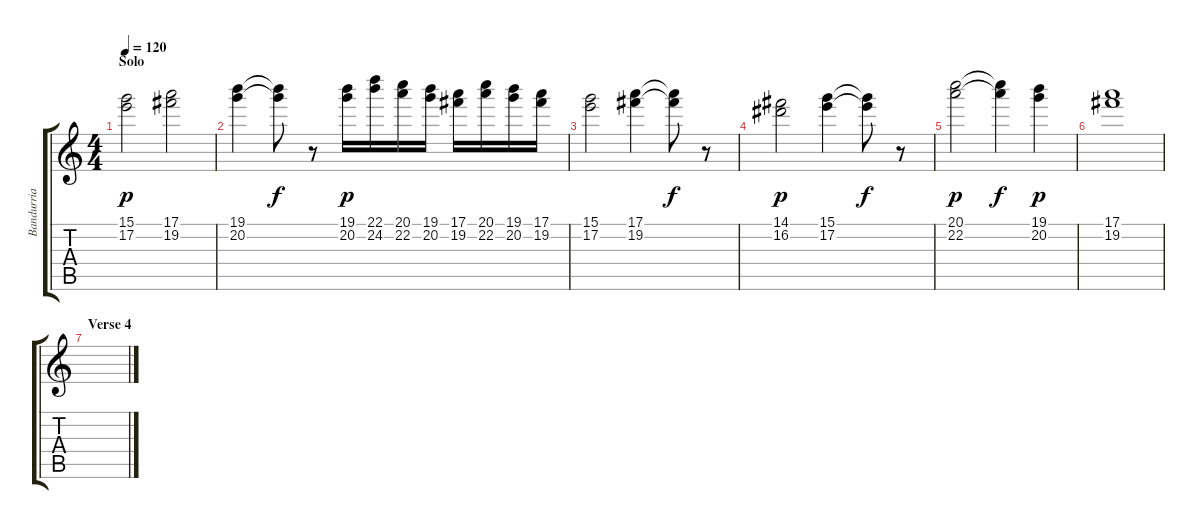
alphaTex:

\track ("Bandurria" "Bandurria") {instrument acousticguitarsteel}
\staff {score tabs}
\tuning (E4 B3 G3 D3 A2 E2) {hide}
\ts (4 4)
\section ("" "Solo")
\tempo 120
\clef g2
\ks c
(15.1 17.2).2{dy p} (17.1 19.2).2 |
(19.1 20.2).4 (19.1{t} 20.2{t}).8{dy f} r.8 (19.1 20.2).16{dy p} (22.1 24.2).16 (20.1 22.2).16 (19.1 20.2).16 (17.1 19.2).16 (20.1 22.2).16 (19.1 20.2).16 (17.1 19.2).16 |
(15.1 17.2).2 (17.1 19.2).4 (17.1{t} 19.2{t}).8{dy f} r.8 |
(14.1 16.2).2{dy p} (15.1 17.2).4 (15.1{t} 17.2{t}).8{dy f} r.8 |
(20.1 22.2).2{dy p} (20.1{t} 22.2{t}).4{dy f} (19.1 20.2).4{dy p} |
(17.1 19.2).1 |
\section ("" "Verse 4")
